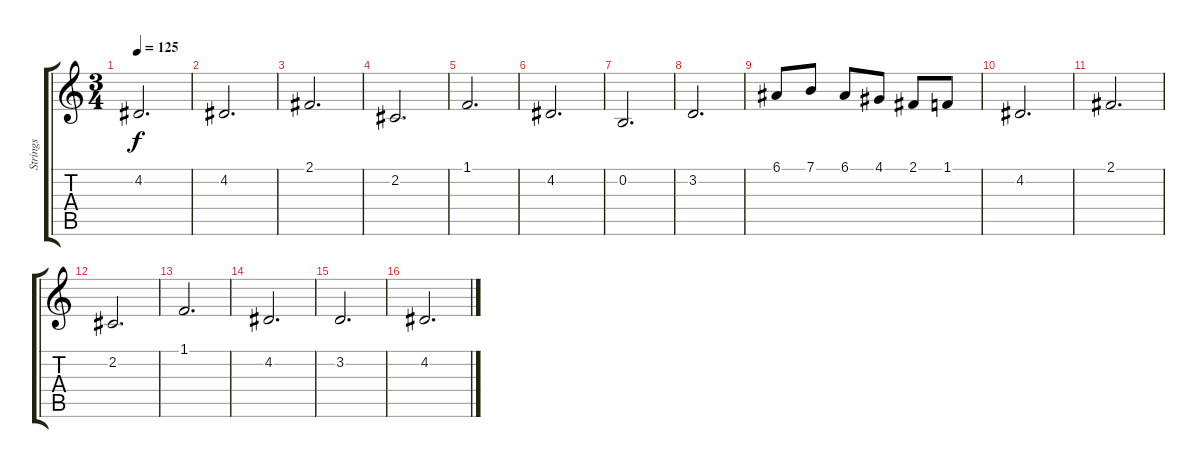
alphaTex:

\track ("Strings" "Strings") {instrument stringensemble1}
\staff {score tabs}
\tuning (E4 B3 G3 D3 A2 E2) {hide}
\ts (3 4)
\section ("" "")
\tempo 125
\clef g2
\ks c
4.2.2{d dy f} |
4.2.2{d} |
2.1.2{d} |
2.2.2{d} |
1.1.2{d} |
4.2.2{d} |
0.2.2{d} |
3.2.2{d} |
6.1.8 7.1.8 6.1.8 4.1.8 2.1.8 1.1.8 |
4.2.2{d} |
2.1.2{d} |
2.2.2{d} |
1.1.2{d} |
4.2.2{d} |
3.2.2{d} |
4.2.2{d}
